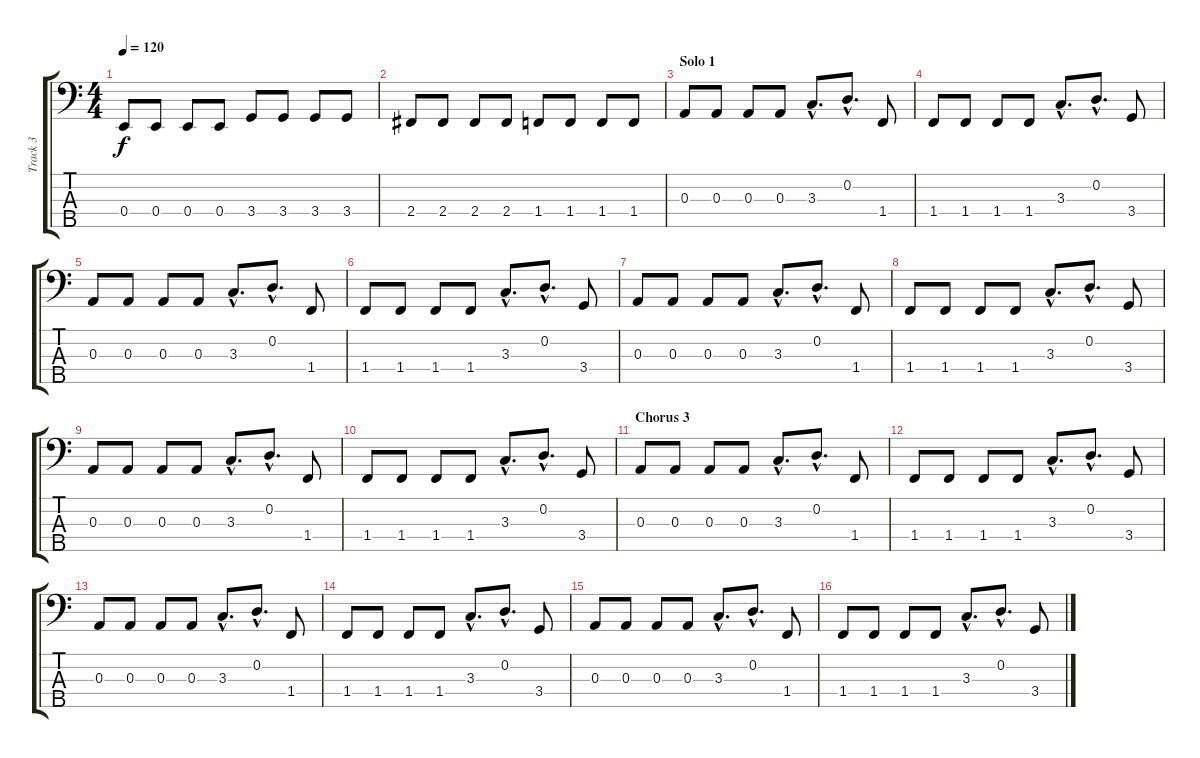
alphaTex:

\track ("Track 3" "Track 3") {instrument electricbassfinger}
\staff {score tabs}
\tuning (G2 D2 A1 E1 B0) {hide}
\ts (4 4)
\tempo 120
\clef f4
\ks c
0.4.8{dy f} 0.4.8 0.4.8 0.4.8 3.4.8 3.4.8 3.4.8 3.4.8 |
2.4.8 2.4.8 2.4.8 2.4.8 1.4.8 1.4.8 1.4.8 1.4.8 |
\section ("" "Solo 1")
0.3.8 0.3.8 0.3.8 0.3.8 3.3{hac}.8{d} 0.2{hac}.8{d} 1.4.8 |
1.4.8 1.4.8 1.4.8 1.4.8 3.3{hac}.8{d} 0.2{hac}.8{d} 3.4.8 |
0.3.8 0.3.8 0.3.8 0.3.8 3.3{hac}.8{d} 0.2{hac}.8{d} 1.4.8 |
1.4.8 1.4.8 1.4.8 1.4.8 3.3{hac}.8{d} 0.2{hac}.8{d} 3.4.8 |
0.3.8 0.3.8 0.3.8 0.3.8 3.3{hac}.8{d} 0.2{hac}.8{d} 1.4.8 |
1.4.8 1.4.8 1.4.8 1.4.8 3.3{hac}.8{d} 0.2{hac}.8{d} 3.4.8 |
0.3.8 0.3.8 0.3.8 0.3.8 3.3{hac}.8{d} 0.2{hac}.8{d} 1.4.8 |
1.4.8 1.4.8 1.4.8 1.4.8 3.3{hac}.8{d} 0.2{hac}.8{d} 3.4.8 |
\section ("" "Chorus 3")
0.3.8 0.3.8 0.3.8 0.3.8 3.3{hac}.8{d} 0.2{hac}.8{d} 1.4.8 |
1.4.8 1.4.8 1.4.8 1.4.8 3.3{hac}.8{d} 0.2{hac}.8{d} 3.4.8 |
0.3.8 0.3.8 0.3.8 0.3.8 3.3{hac}.8{d} 0.2{hac}.8{d} 1.4.8 |
1.4.8 1.4.8 1.4.8 1.4.8 3.3{hac}.8{d} 0.2{hac}.8{d} 3.4.8 |
0.3.8 0.3.8 0.3.8 0.3.8 3.3{hac}.8{d} 0.2{hac}.8{d} 1.4.8 |
1.4.8 1.4.8 1.4.8 1.4.8 3.3{hac}.8{d} 0.2{hac}.8{d} 3.4.8
